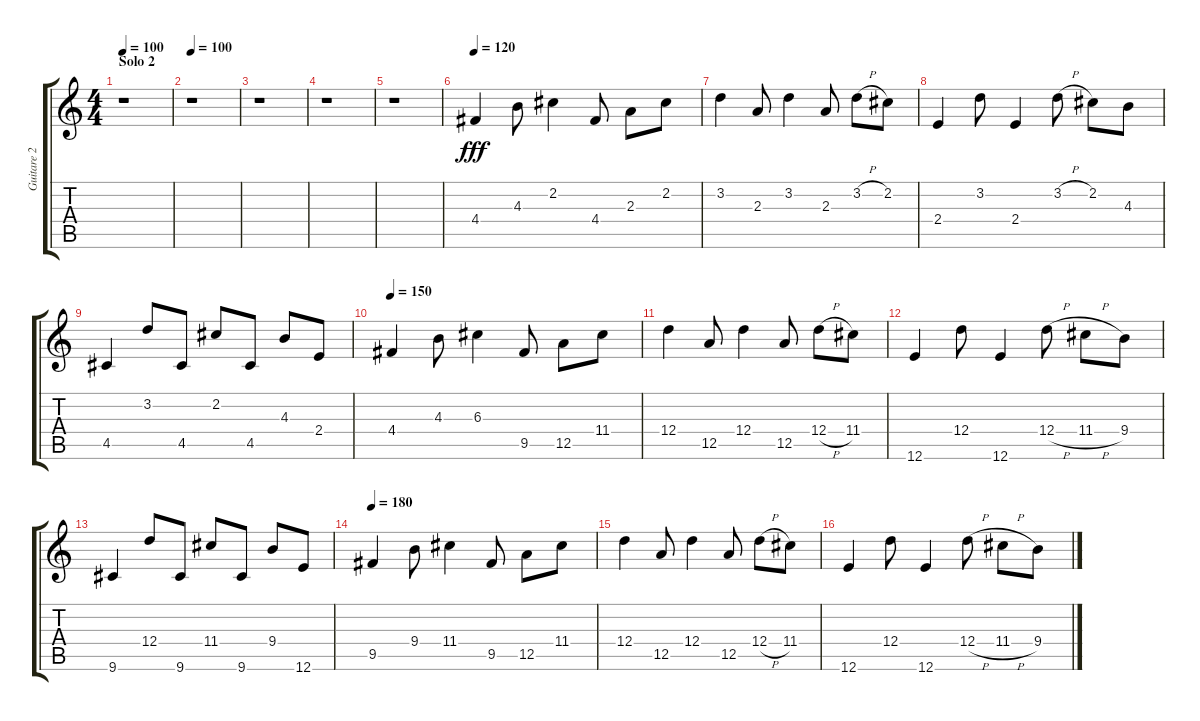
\track ("Guitare 2 (Solo)" "Guitare 2 ") {instrument distortionguitar}
\staff {score tabs}
\tuning (E4 B3 G3 D3 A2 E2) {hide}
\ts (4 4)
\section ("" "Solo 2")
\tempo 100
\clef g2
\ks c
r.1{dy f} |
\tempo 100
r.1 |
r.1 |
r.1 |
r.1 |
\tempo 120
4.4.4{dy fff instrument overdrivenguitar} 4.3.8 2.2.4 4.4.8 2.3.8 2.2.8 |
3.2.4 2.3.8 3.2.4 2.3.8 3.2{h}.8 2.2.8 |
2.4.4 3.2.8 2.4.4 3.2{h}.8 2.2.8 4.3.8 |
4.5.4 3.2.8 4.5.8 2.2.8 4.5.8 4.3.8 2.4.8 |
\tempo 150
4.4.4{instrument overdrivenguitar} 4.3.8 6.3.4 9.5.8 12.5.8 11.4.8 |
12.4.4 12.5.8 12.4.4 12.5.8 12.4{h}.8 11.4.8 |
12.6.4 12.4.8 12.6.4 12.4{h}.8 11.4{h}.8 9.4.8 |
9.6.4 12.4.8 9.6.8 11.4.8 9.6.8 9.4.8 12.6.8 |
\tempo 180
9.5.4{instrument overdrivenguitar} 9.4.8 11.4.4 9.5.8 12.5.8 11.4.8 |
12.4.4 12.5.8 12.4.4 12.5.8 12.4{h}.8 11.4.8 |
12.6.4 12.4.8 12.6.4 12.4{h}.8 11.4{h}.8 9.4.8
